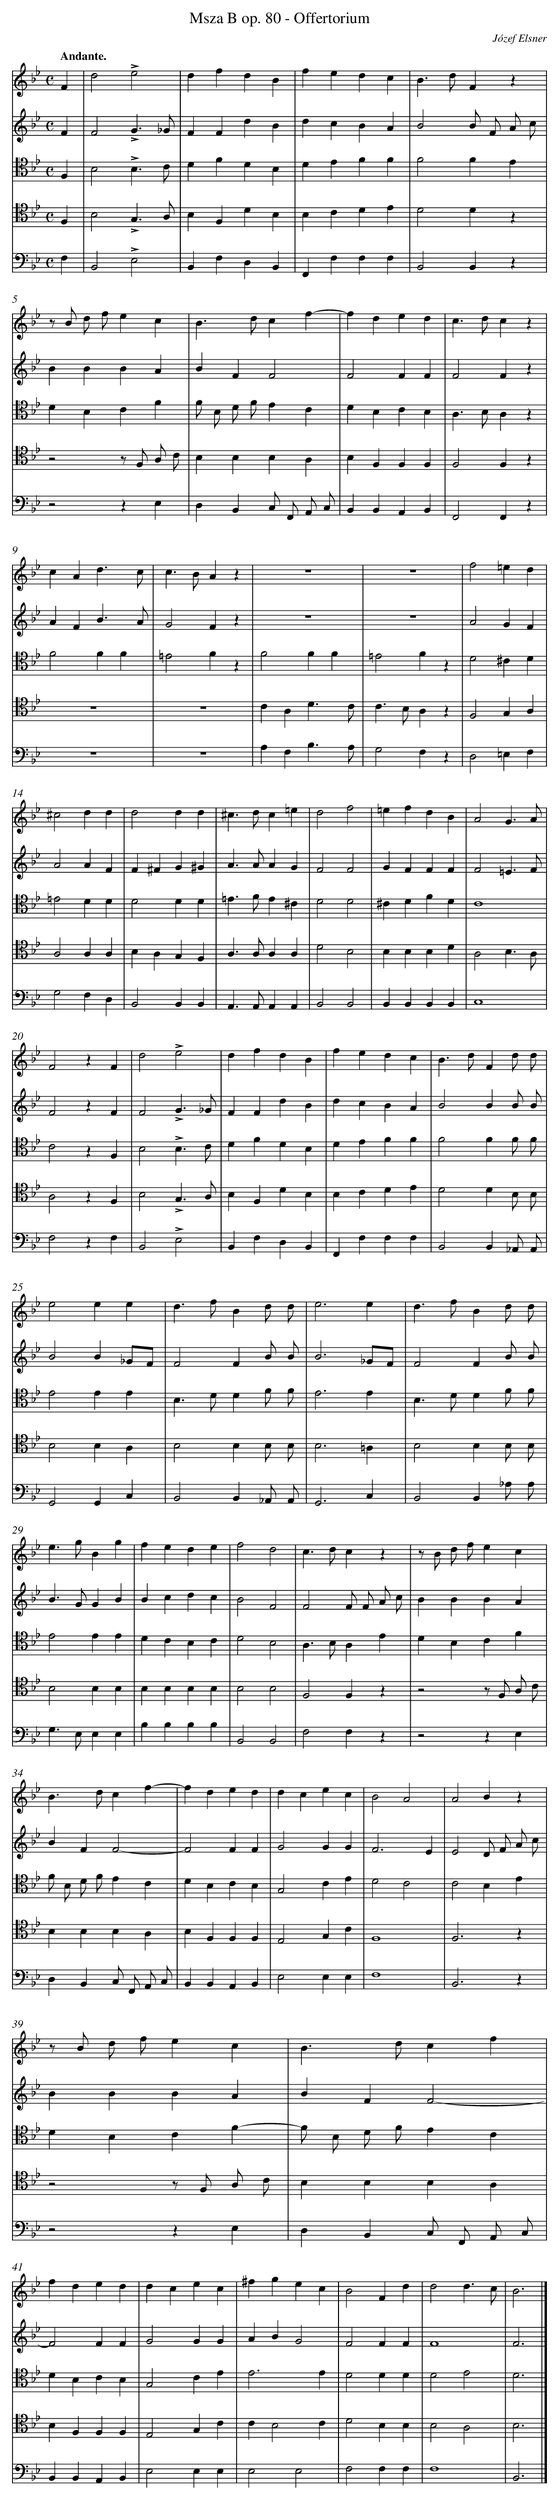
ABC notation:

X:1
T: Msza B op. 80 - Offertorium
C: Józef Elsner
L: 1/4
M: C
Q: "Andante."
V: 1 clef=treble
V: 2 clef=treble
V: 3 clef=tenor
V: 4 clef=tenor
V: 5 clef=bass
K: Bb
[V:1] F [I:setbarnb 1]|
[V:2] F |
[V:3] F, |
[V:4] F, |
[V:5] F, |
[V:1] d2!accent!e2 |
[V:2] F2!accent!G3/_G/ |
[V:3] B,2!accent!B,3/C/ |
[V:4] B,2!accent!G,3/A,/ |
[V:5] B,,2!accent!E,2 |
[V:1] dfdB |
[V:2] FFdB |
[V:3] DFDB, |
[V:4] B,F,DB, |
[V:5] B,,F,D,B,, |
[V:1] fedc |
[V:2] dcBA |
[V:3] DEFF |
[V:4] B,CDE |
[V:5] F,,F,F,F, |
[V:1] B>dFz |
[V:2] B2B/ F/ A/ c/ |
[V:3] F2FE |
[V:4] D2Dz |
[V:5] B,,2B,,z |
[V:1] z/ B/ d/ f/ec |
[V:2] BBBA |
[V:3] DB,CF |
[V:4] z2z/ F,/ A,/ C/ |
[V:5] z2zE, |
[V:1] B>dcf- |
[V:2] BFF2 |
[V:3] F/ B,/ D/ F/EC |
[V:4] B,B,B,A, |
[V:5] D,B,,C,/ F,,/ A,,/ C,/ |
[V:1] fded |
[V:2] F2FF |
[V:3] DB,CB, |
[V:4] B,F,F,F, |
[V:5] B,,B,,A,,B,, |
[V:1] c>dcz |
[V:2] F2Fz |
[V:3] A,>B,A,z |
[V:4] F,2F,z |
[V:5] F,,2F,,z |
[V:1] cAd3/c/ |
[V:2] AFB3/A/ |
[V:3] F2FF |
[V:4] z4 |
[V:5] z4 |
[V:1] c>BAz |
[V:2] G2Fz |
[V:3] =E2Fz |
[V:4] z4 |
[V:5] z4 |
[V:1] z4 |
[V:2] z4 |
[V:3] F2FF |
[V:4] CA,D3/C/ |
[V:5] A,F,B,3/A,/ |
[V:1] z4 |
[V:2] z4 |
[V:3] =E2Fz |
[V:4] C>B,A,z |
[V:5] G,2F,z |
[V:1] f2=ed |
[V:2] A2GF |
[V:3] D2^CD |
[V:4] F,2G,A, |
[V:5] D,2=E,F, |
[V:1] ^c2dd |
[V:2] A2AF |
[V:3] =E2DD |
[V:4] A,2A,A, |
[V:5] G,2F,D, |
[V:1] d2dd |
[V:2] F^FG^G |
[V:3] D2DD |
[V:4] B,A,G,F, |
[V:5] B,,2B,,B,, |
[V:1] ^c>dc=e |
[V:2] A>AAG |
[V:3] =E>FE^C |
[V:4] A,>A,A,A, |
[V:5] A,,>A,,A,,A,, |
[V:1] d2f2 |
[V:2] F2F2 |
[V:3] D2D2 |
[V:4] D2B,2 |
[V:5] B,,2B,,2 |
[V:1] =efdB |
[V:2] GFFF |
[V:3] ^CDFD |
[V:4] B,B,B,D |
[V:5] B,,B,,B,,B,, |
[V:1] A2G3/A/ |
[V:2] F2=E3/F/ |
[V:3] C4 |
[V:4] A,2B,3/A,/ |
[V:5] C,4 |
[V:1] F2zF |
[V:2] F2zF |
[V:3] C2zF, |
[V:4] A,2zF, |
[V:5] F,2zF, |
[V:1] d2!accent!e2 |
[V:2] F2!accent!G3/_G/ |
[V:3] B,2!accent!B,3/C/ |
[V:4] B,2!accent!G,3/A,/ |
[V:5] B,,2!accent!E,2 |
[V:1] dfdB |
[V:2] FFdB |
[V:3] DFDB, |
[V:4] B,F,DB, |
[V:5] B,,F,D,B,, |
[V:1] fedc |
[V:2] dcBA |
[V:3] DEFF |
[V:4] B,CDE |
[V:5] F,,F,F,F, |
[V:1] B>dFd/ d/ |
[V:2] B2BB/ B/ |
[V:3] F2FF/ F/ |
[V:4] D2DB,/ B,/ |
[V:5] B,,2B,,_A,,/ A,,/ |
[V:1] e2ee |
[V:2] B2B_G/F/ |
[V:3] E2EE |
[V:4] B,2B,A, |
[V:5] G,,2G,,C, |
[V:1] d>fBd/ d/ |
[V:2] F2FB/ B/ |
[V:3] B,>DDF/ F/ |
[V:4] B,2B,B,/ B,/ |
[V:5] B,,2B,,_A,,/ A,,/ |
[V:1] e3e |
[V:2] B3_G/F/ |
[V:3] E3E |
[V:4] B,3=A, |
[V:5] G,,3C, |
[V:1] d>fBd/ d/ |
[V:2] F2FB/ B/ |
[V:3] B,>DDF/ F/ |
[V:4] B,2B,B,/ B,/ |
[V:5] B,,2B,,_A,/ A,/ |
[V:1] e>gBg |
[V:2] B>GGB |
[V:3] E2EE |
[V:4] B,2B,B, |
[V:5] G,>E,E,E, |
[V:1] fede |
[V:2] Bcdc |
[V:3] DCB,C |
[V:4] B,B,B,B, |
[V:5] B,B,B,B, |
[V:1] f2d2 |
[V:2] B2F2 |
[V:3] D2B,2 |
[V:4] B,2B,2 |
[V:5] B,,2B,,2 |
[V:1] c>dcz |
[V:2] F2F/ F/ A/ c/ |
[V:3] A,>B,A,E |
[V:4] F,2F,z |
[V:5] F,2F,z |
[V:1] z/ B/ d/ f/ec |
[V:2] BBBA |
[V:3] DB,CF |
[V:4] z2z/ F,/ A,/ C/ |
[V:5] z2zE, |
[V:1] B>dcf- |
[V:2] BFF2- |
[V:3] F/ B,/ D/ F/EC |
[V:4] B,B,B,A, |
[V:5] D,B,,C,/ F,,/ A,,/ C,/ |
[V:1] fded |
[V:2] F2FF |
[V:3] DB,CB, |
[V:4] B,F,F,F, |
[V:5] B,,B,,A,,B,, |
[V:1] dcec |
[V:2] G2GG |
[V:3] G,2CE |
[V:4] E,2G,C |
[V:5] E,2E,E, |
[V:1] B2A2 |
[V:2] F3E |
[V:3] D2C2 |
[V:4] F,4 |
[V:5] F,4 |
[V:1] A2Bz |
[V:2] E2D/ F/ A/ c/ |
[V:3] C2B,E |
[V:4] F,3z |
[V:5] B,,3z |
[V:1] z/ B/ d/ f/ec |
[V:2] BBBA |
[V:3] DB,CF- |
[V:4] z2z/ F,/ A,/ C/ |
[V:5] z2zE, |
[V:1] B>dcf |
[V:2] BFF2- |
[V:3] F/ B,/ D/ F/EC |
[V:4] B,B,B,A, |
[V:5] D,B,,C,/ F,,/ A,,/ C,/ |
[V:1] fded |
[V:2] F2FF |
[V:3] DB,CB, |
[V:4] B,F,F,F, |
[V:5] B,,B,,A,,B,, |
[V:1] dcec |
[V:2] G2GG |
[V:3] G,2CE |
[V:4] E,2G,C |
[V:5] E,2E,E, |
[V:1] ^fgec |
[V:2] ABG2 |
[V:3] E3E |
[V:4] CB,2C |
[V:5] E,2E,2 |
[V:1] B2Fd |
[V:2] F2FF |
[V:3] D2DD |
[V:4] D2B,B, |
[V:5] F,2F,F, |
[V:1] d2d3/c/ |
[V:2] F4 |
[V:3] D2E2 |
[V:4] B,2A,2 |
[V:5] F,4 |
[V:1] B3 |]
[V:2] F3 |]
[V:3] D3 |]
[V:4] B,3 |]
[V:5] B,,3 |]
